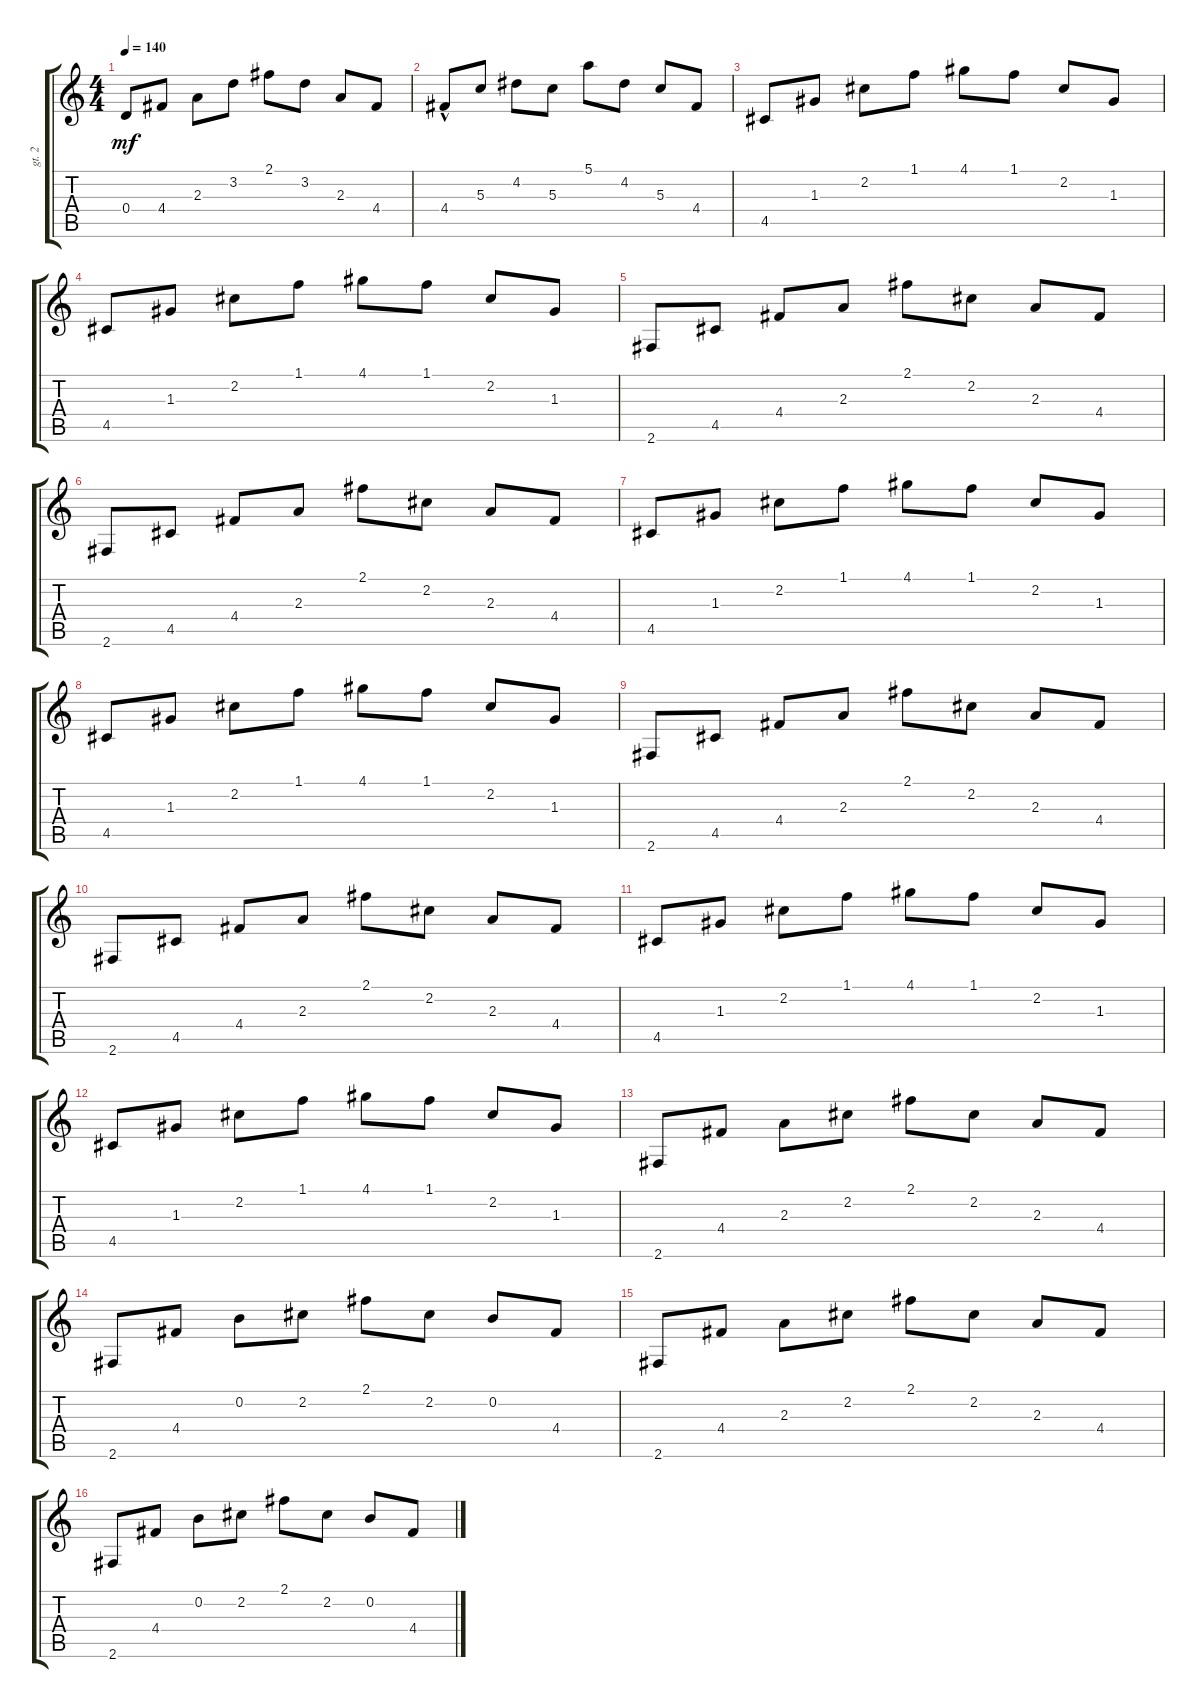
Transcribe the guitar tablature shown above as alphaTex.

\track ("gt. 2" "gt. 2") {instrument acousticguitarsteel}
\staff {score tabs}
\tuning (E4 B3 G3 D3 A2 E2) {hide}
\ts (4 4)
\tempo 140
\clef g2
\ks c
0.4.8{dy mf} 4.4.8 2.3.8 3.2.8 2.1.8 3.2.8 2.3.8 4.4.8 |
4.4{hac}.8 5.3.8 4.2.8 5.3.8 5.1.8 4.2.8 5.3.8 4.4.8 |
4.5.8 1.3.8 2.2.8 1.1.8 4.1.8 1.1.8 2.2.8 1.3.8 |
4.5.8 1.3.8 2.2.8 1.1.8 4.1.8 1.1.8 2.2.8 1.3.8 |
2.6.8 4.5.8 4.4.8 2.3.8 2.1.8 2.2.8 2.3.8 4.4.8 |
2.6.8 4.5.8 4.4.8 2.3.8 2.1.8 2.2.8 2.3.8 4.4.8 |
4.5.8 1.3.8 2.2.8 1.1.8 4.1.8 1.1.8 2.2.8 1.3.8 |
4.5.8 1.3.8 2.2.8 1.1.8 4.1.8 1.1.8 2.2.8 1.3.8 |
2.6.8 4.5.8 4.4.8 2.3.8 2.1.8 2.2.8 2.3.8 4.4.8 |
2.6.8 4.5.8 4.4.8 2.3.8 2.1.8 2.2.8 2.3.8 4.4.8 |
4.5.8 1.3.8 2.2.8 1.1.8 4.1.8 1.1.8 2.2.8 1.3.8 |
4.5.8 1.3.8 2.2.8 1.1.8 4.1.8 1.1.8 2.2.8 1.3.8 |
2.6.8 4.4.8 2.3.8 2.2.8 2.1.8 2.2.8 2.3.8 4.4.8 |
2.6.8 4.4.8 0.2.8 2.2.8 2.1.8 2.2.8 0.2.8 4.4.8 |
2.6.8 4.4.8 2.3.8 2.2.8 2.1.8 2.2.8 2.3.8 4.4.8 |
2.6.8 4.4.8 0.2.8 2.2.8 2.1.8 2.2.8 0.2.8 4.4.8
